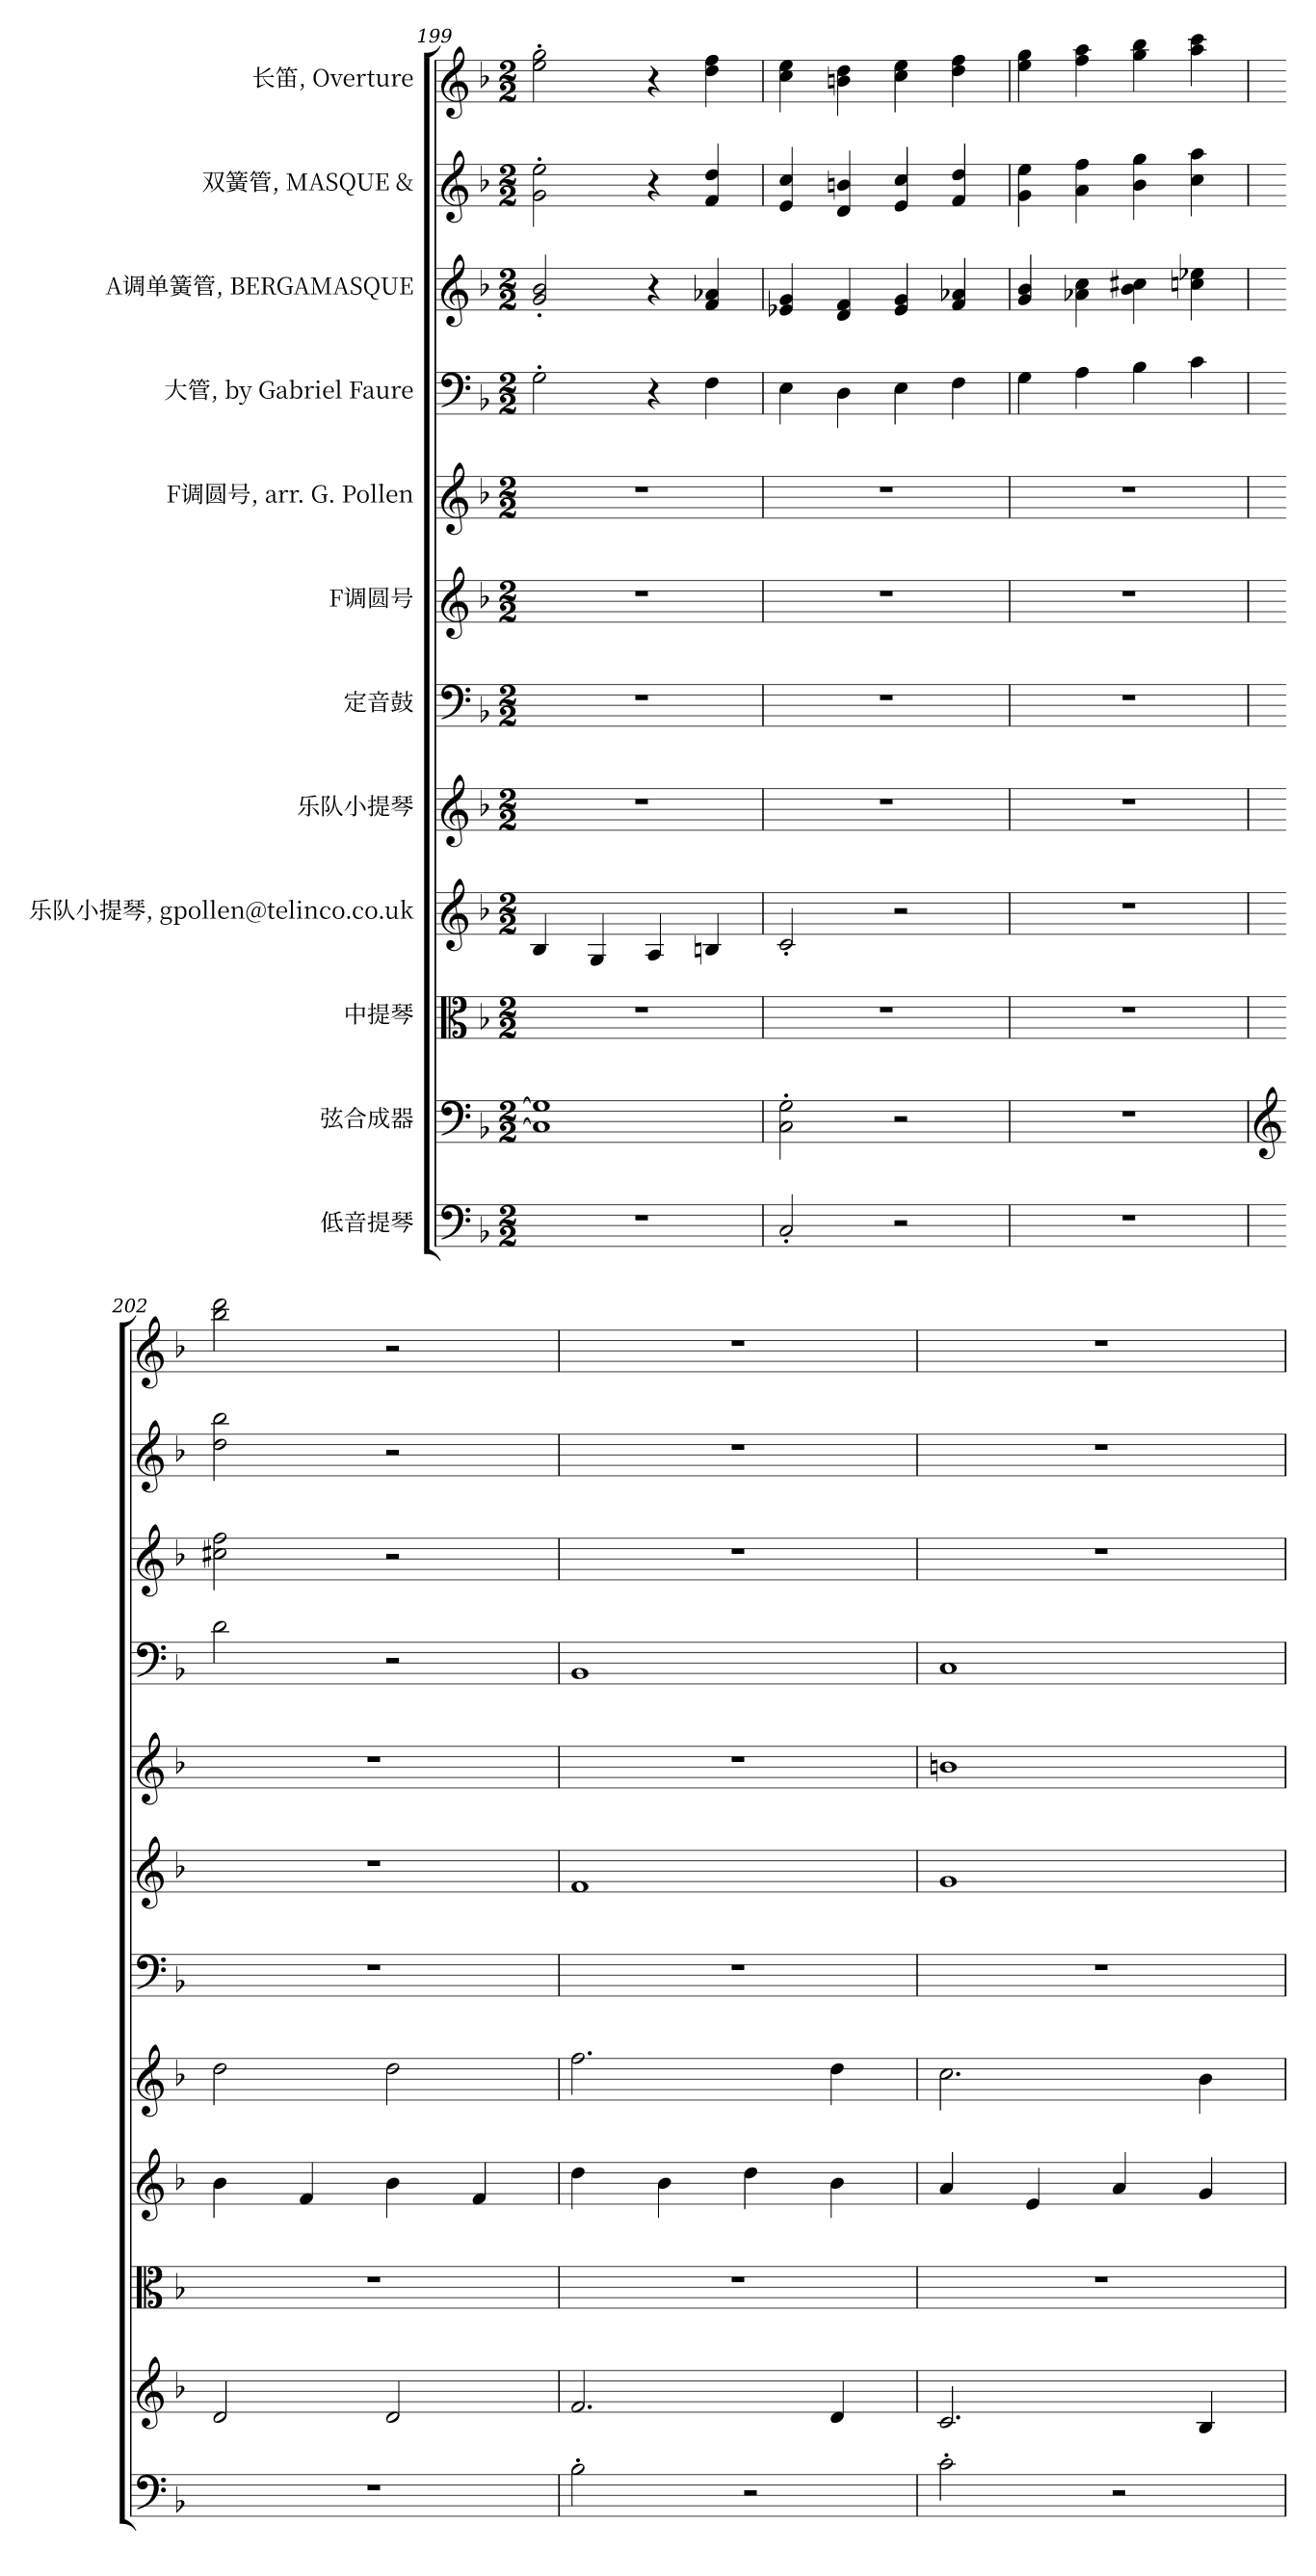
**kern	**kern	**kern	**kern	**kern	**kern	**kern	**kern	**kern	**kern	**kern	**kern
*part12	*part11	*part10	*part9	*part8	*part7	*part6	*part5	*part4	*part3	*part2	*part1
*staff12	*staff11	*staff10	*staff9	*staff8	*staff7	*staff6	*staff5	*staff4	*staff3	*staff2	*staff1
*I"低音提琴	*I"弦合成器	*I"中提琴	*I"乐队小提琴, gpollen@telinco.co.uk	*I"乐队小提琴	*I"定音鼓	*I"F调圆号	*I"F调圆号, arr. G. Pollen	*I"大管, by Gabriel Faure	*I"A调单簧管, BERGAMASQUE	*I"双簧管, MASQUE &amp;	*I"长笛, Overture
*clefF4	*clefF4	*clefC3	*clefG2	*clefG2	*clefF4	*clefG2	*clefG2	*clefF4	*clefG2	*clefG2	*clefG2
*ITrd7c12	*	*	*	*	*	*ITrd4c7	*ITrd4c7	*	*ITrd2c3	*	*
*k[b-]	*k[b-]	*k[b-]	*k[b-]	*k[b-]	*k[b-]	*k[b-e-]	*k[b-e-]	*k[b-]	*k[f#c#]	*k[b-]	*k[b-]
*M2/2	*M2/2	*M2/2	*M2/2	*M2/2	*M2/2	*M2/2	*M2/2	*M2/2	*M2/2	*M2/2	*M2/2
=199	=199	=199	=199	=199	=199	=199	=199	=199	=199	=199	=199
1r	1C] 1G]	1r	4B-/	1r	1r	1r	1r	2G'\	2e/' 2g/'	2g\' 2ee\'	2ee\' 2gg\'
.	.	.	4G/	.	.	.	.	.	.	.	.
.	.	.	4A/	.	.	.	.	4r	4r	4r	4r
.	.	.	4Bn/	.	.	.	.	4F\	4d/ 4fn/	4f/ 4dd/	4dd\ 4ff\
=200	=200	=200	=200	=200	=200	=200	=200	=200	=200	=200	=200
2CC'/	2C\' 2G\'	1r	2c'/	1r	1r	1r	1r	4E\	4cn/ 4e/	4e/ 4cc/	4cc\ 4ee\
.	.	.	.	.	.	.	.	4D\	4B/ 4d/	4d/ 4bn/	4bn\ 4dd\
2r	2r	.	2r	.	.	.	.	4E\	4c/ 4e/	4e/ 4cc/	4cc\ 4ee\
.	.	.	.	.	.	.	.	4F\	4d/ 4fn/	4f/ 4dd/	4dd\ 4ff\
=201	=201	=201	=201	=201	=201	=201	=201	=201	=201	=201	=201
1r	1r	1r	1r	1r	1r	1r	1r	4G\	4e/ 4g/	4g\ 4ee\	4ee\ 4gg\
.	.	.	.	.	.	.	.	4A\	4fn\ 4a\	4a\ 4ff\	4ff\ 4aa\
.	.	.	.	.	.	.	.	4B-\	4g\ 4a#X\	4b-\ 4gg\	4gg\ 4bb-\
.	.	.	.	.	.	.	.	4c\	4an\ 4ccn\	4cc\ 4aa\	4aa\ 4ccc\
=202	=202	=202	=202	=202	=202	=202	=202	=202	=202	=202	=202
*	*clefG2	*	*	*	*	*	*	*	*	*	*
1r	2d/	1r	4b-\	2dd\	1r	1r	1r	2d\	2a#X\ 2dd\	2dd\ 2bb-\	2bb-\ 2ddd\
.	.	.	4f/	.	.	.	.	.	.	.	.
.	2d/	.	4b-\	2dd\	.	.	.	2r	2r	2r	2r
.	.	.	4f/	.	.	.	.	.	.	.	.
!!LO:PB:g=z
=203	=203	=203	=203	=203	=203	=203	=203	=203	=203	=203	=203
2BB-'\	2.f/	1r	4dd\	2.ff\	1r	1B-	1r	1BB-	1r	1r	1r
.	.	.	4b-\	.	.	.	.	.	.	.	.
2r	.	.	4dd\	.	.	.	.	.	.	.	.
.	4d/	.	4b-\	4dd\	.	.	.	.	.	.	.
=204	=204	=204	=204	=204	=204	=204	=204	=204	=204	=204	=204
2C'\	2.c/	1r	4a/	2.cc\	1r	1c	1en	1C	1r	1r	1r
.	.	.	4e/	.	.	.	.	.	.	.	.
2r	.	.	4a/	.	.	.	.	.	.	.	.
.	4B-/	.	4g/	4b-\	.	.	.	.	.	.	.
=	=	=	=	=	=	=	=	=	=	=	=
*-	*-	*-	*-	*-	*-	*-	*-	*-	*-	*-	*-
